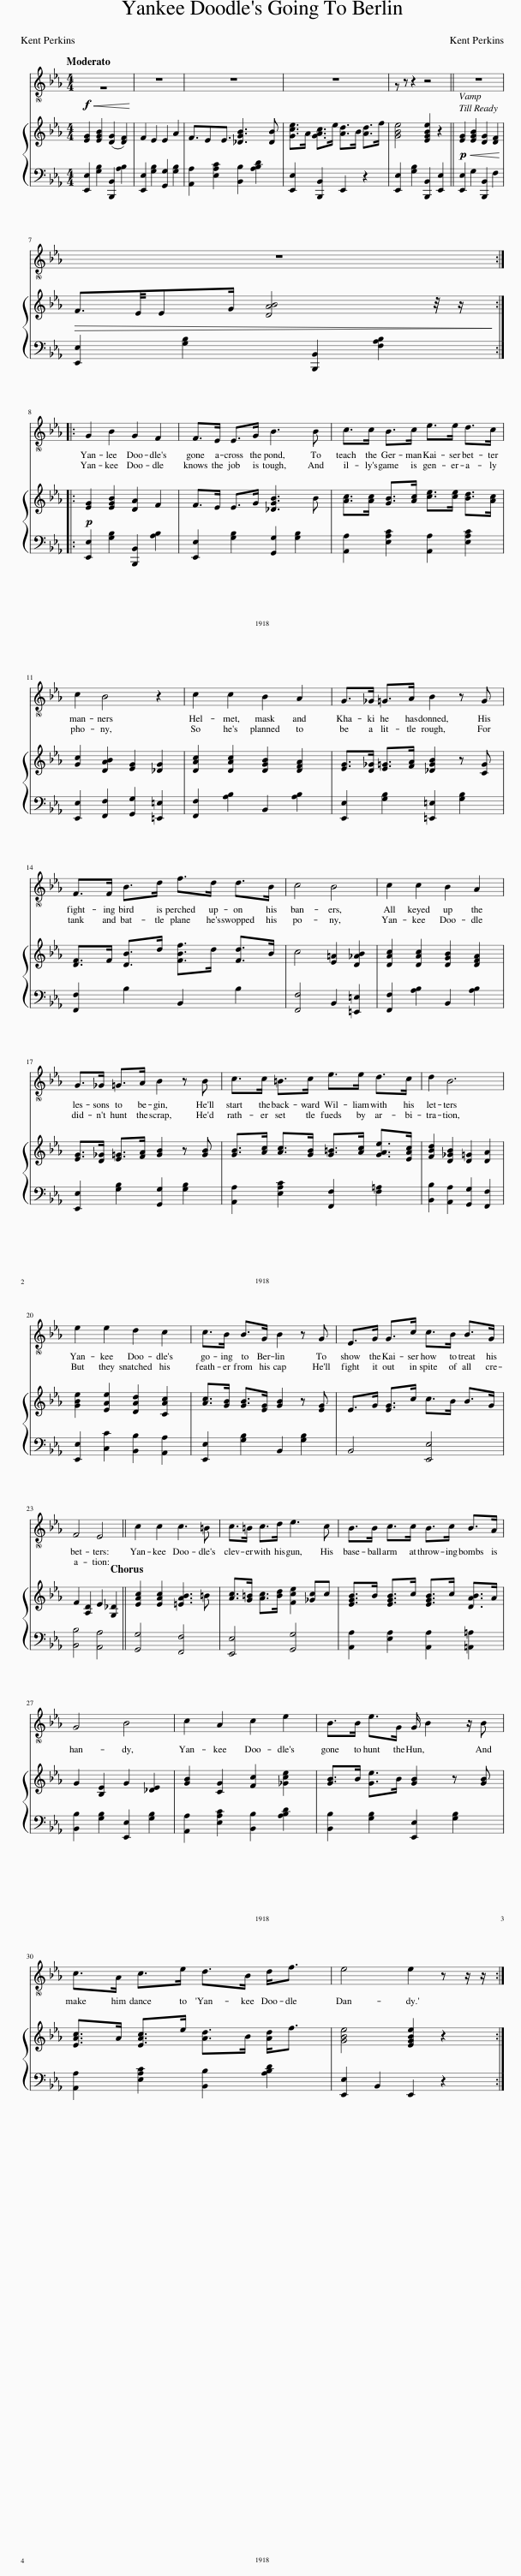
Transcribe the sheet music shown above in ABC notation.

X:1
%%score 1 { 2 | 3 }
L:1/8
Q:1/4=114
M:4/4
I:linebreak $
K:Eb
V:1 treble
V:2 treble
V:3 bass
V:1
!f!!<(! z8!<)! | z8 | z8 | z8 | z z z2 z4 || %5
 z8 |$ z8 ::$ G2 B2 G2 F2 | F>E E>G B3 B | c>c B>c e>e d>c |$ %10
 c2 B4 z2 | c2 c2 B2 A2 | G>_G =G>A B2 z G |$ F>F B>d f>d d>B | c4 B4 | %15
 c2 c2 B2 A2 |$ G>_G =G>A B2 z B | c>c =B>c e>e d>c | d2 B6 |$ e2 e2 d2 c2 | %20
 c>B B>G B2 z G | E>G G>c c>B B>G |$ F4 E4 || c2 c2 c3 =B | c>=B c>d e3 c | %25
 B>B c>c B>c B>A |$ G4 B4 | c2 A2 c2 e2 | B>B e>G G/ B2 z/ B |$ c>A c>e d>B d<f | %30
 e4 e2 z z/ z/ :| %31
V:2
 [EG]2 [EGB]2 ([DG]2 [DF]2) | F2 E2 E2 A2 | F3/2EE3/2 [_DGB]3 [DB] | [Gce]>A [GAc]>e [Ad]>B [Ad]>f | [GBe]4 [EGBe]2 z2 || %5
!p! [EG]2!<(! [EGB]2 [DG]2 [DF]2!<)! |$!>(! F3/2E/4EG/ [DAB]4 z/4 z/!>)! ::$!p! [EG]2 [EGB]2 [DA]2 F2 | F>E E>G [_DGB]3 B | [Ac]>[Ac] [GB]>[Ac] [ce]>[ce] [Bd]>[Ac] |$ %10
 [Gc]2 [DAB]2 [EG]2 [_DG]2 | [DAc]2 [DAc]2 [DGB]2 [DFA]2 | [EG]>[D_G] [E=G]>[FA] [_DGB]2 z [CG] |$ [DF]>F [DB]>d [FBf]>d [Fd]>B | c4 [E=A]2 [D_AB]2 | %15
 [DAc]2 [DAc]2 [DGB]2 [DFA]2 |$ [EG]>[D_G] [E=G]>[FA] [GB]2 z [GB] | [GB]>[Ac] [Ac]>[GB] [G=B]>[Ac] [GAe]>[EAc] | [FBd]2 [D_GB]2 [D=G]2 [DA]2 |$ [GBe]2 [EAe]2 [DAd]2 [CAc]2 | %20
 [Ac]>[GB] [GB]>[EG] [GB]2 z [EG] | E>G [EG]>c c>B B>G |$ F2 [A,D]2 E2 [G,_D]2 || [EAc]2 [EAc]2 [=EAB]3 =B | [Ac]>[G=B] [Ac]>[Bd] [Fce]2 [_Gc]c | %25
 [EGB]>B [EGB]>c [EGB]>c [DAB]>A |$ G2 [B,E]2 G2 [_DE]2 | [GB]2 [CG]2 [Fc]2 [_Gce]2 | [GB]>B [Ge]>B [GB]2 z [GB] |$ [EAc]>A [EAc]>e [Ad]>B [Ad]<f | %30
 [GBe]4 [EGBe]2 z2 :| %31
V:3
 [E,,E,]2 [G,B,]2 [B,,,B,,]2 [A,B,]2 | [E,,E,]2 [G,B,]2 [G,,G,]2 [G,B,]2 | [A,,A,]2 [E,A,C]2 [B,,B,]2 [A,B,D]2 | [E,,E,]2 [B,,,B,,]2 E,,2 z2 | [E,,E,]2 [G,B,]2 [B,,,B,,]2 [E,,E,]2 || %5
 [E,,E,]2 G,2 [B,,,B,,]2 F,2 |$ [E,,E,]2 [G,B,]2 [B,,,B,,]2 [F,A,B,]2 ::$ [E,,E,]2 [G,B,]2 [B,,,B,,]2 [A,B,]2 | [E,,E,]2 [G,B,]2 [G,,G,]2 [G,B,]2 | [A,,A,]2 [E,A,C]2 [A,,A,]2 [E,A,C]2 |$ %10
 [E,,E,]2 [F,,F,]2 [G,,G,]2 [=E,,=E,]2 | [F,,F,]2 [A,B,]2 B,,2 [A,B,]2 | [E,,E,]2 [G,B,]2 [=E,,=E,]2 [G,B,]2 |$ [F,,F,]2 B,2 B,,2 B,2 | [F,,F,]4 B,,2 [=E,,=E,]2 | %15
 [F,,F,]2 [A,B,]2 B,,2 [A,B,]2 |$ [E,,E,]2 [G,B,]2 [G,,G,]2 [G,B,]2 | [A,,A,]2 [E,A,C]2 [F,,F,]2 [F,=A,]2 | [B,,B,]2 [A,,A,]2 [G,,G,]2 [F,,F,]2 |$ [E,,E,]2 [C,C]2 [B,,B,]2 [A,,A,]2 | %20
 [E,,E,]2 [G,B,]2 B,,2 [G,B,]2 | B,,4 [E,,E,]4 |$ [B,,B,]4 [A,,A,]4 || [G,,G,]4 [F,,F,]4 | [E,,E,]4 [G,,G,]4 | %25
 [A,,A,]2 [E,A,]2 [A,,A,]2 [=A,,=A,]2 |$ [B,,B,]2 [G,B,]2 [E,,E,]2 [G,B,]2 | [A,,A,]2 [E,A,C]2 [B,,B,]2 [A,B,D]2 | [B,,B,]2 [G,B,]2 [E,,E,]2 [G,B,]2 |$ [A,,A,]2 [E,A,C]2 [B,,B,]2 [A,B,D]2 | %30
 [E,,E,]2 B,,2 E,,2 z2 :| %31
